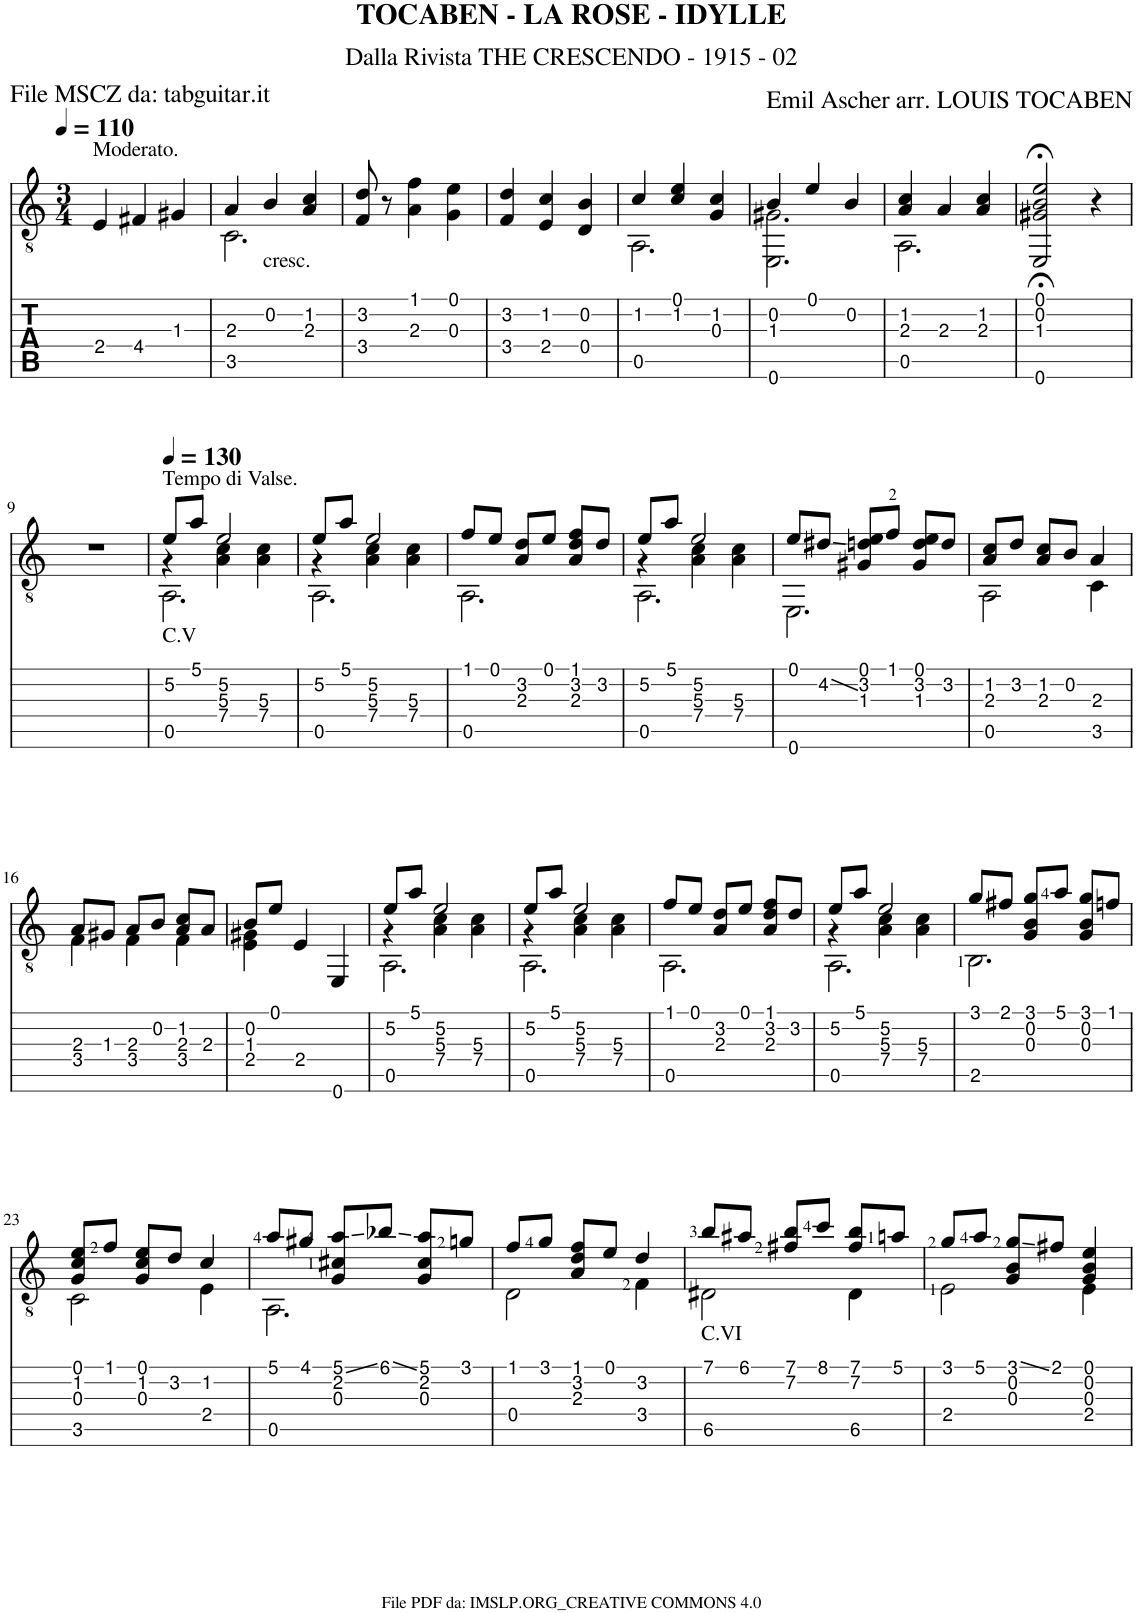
**kern	**kern
*part1	*part1
*staff2	*staff1
*I"Guitar	*
*I'Guit.	*
*stria6	*
*	*clefGv2
*k[]	*k[]
*M3/4	*M3/4
*MM110	*MM110
=1	=1
!	!LO:TX:a:t=Moderato.
4E	4E/
4F#	4F#X/
4G#	4G#X/
=2	=2
*^	*^
4A	2.C	4A/	2.C\
!LO:TX:a:t=cresc.	!	!	!
4B	.	4B/	.
4A 4c	.	4A/ 4c/	.
*v	*v	*	*
*	*v	*v
=3	=3
8F 8d	8F/ 8d/
8r	8r
4A 4f	4A\ 4f\
4G 4e	4G\ 4e\
=4	=4
4F 4d	4F/ 4d/
4E 4c	4E/ 4c/
4D 4B	4D/ 4B/
=5	=5
*^	*^
4c	2.AA	4c/	2.AA\
4c 4e	.	4c/ 4e/	.
4G 4c	.	4G/ 4c/	.
=6	=6	=6	=6
4B	2.EE 2.G#	4B/	2.EE\ 2.G#X\
4e	.	4e/	.
4B	.	4B/	.
=7	=7	=7	=7
4A 4c	2.AA	4A/ 4c/	2.AA\
4A	.	4A/	.
4A 4c	.	4A/ 4c/	.
*v	*v	*	*
*	*v	*v
=8	=8
2EE;< 2G#;< 2B;< 2e;<	2EE/;< 2G#X/;< 2B/;< 2e/;<
4r	4r
!!LO:LB:g=z
=9	=9
2.r	2.r
=10	=10
*	*MM130
*^	*^
*	*^	*	*^
!	!	!	!LO:TX:a:t=Tempo di Valse.	!	!
!LO:TX:a:t=C.V	!	!	!	!	!
8eL	4r	2.AA	8e/L	4r	2.AA\
8aJ	.	.	8a/J	.	.
2e	4A 4c	.	2e/	4A\ 4c\	.
.	4A 4c	.	.	4A\ 4c\	.
=11	=11	=11	=11	=11	=11
8eL	4r	2.AA	8e/L	4r	2.AA\
8aJ	.	.	8a/J	.	.
2e	4A 4c	.	2e/	4A\ 4c\	.
.	4A 4c	.	.	4A\ 4c\	.
*	*v	*v	*	*	*
*	*	*	*v	*v
=12	=12	=12	=12
8fL	2.AA	8f/L	2.AA\
8eJ	.	8e/J	.
8A\ 8d\L	.	8A/ 8d/L	.
8eJ	.	8e/J	.
8A\ 8d\ 8f\L	.	8A/ 8d/ 8f/L	.
8dJ	.	8d/J	.
=13	=13	=13	=13
*	*^	*	*^
8eL	4r	2.AA	8e/L	4r	2.AA\
8aJ	.	.	8a/J	.	.
2e	4A 4c	.	2e/	4A\ 4c\	.
.	4A 4c	.	.	4A\ 4c\	.
*	*v	*v	*	*	*
*	*	*	*v	*v
=14	=14	=14	=14
8eL	2.EE	8e/L	2.EE\
8d#J	.	8d#X/J	.
8G#\ 8d\ 8e\L	.	8G#X/ 8dn/ 8e/L	.
8fJ	.	8f/J	.
8G#\ 8d\ 8e\L	.	8G#/ 8d/ 8e/L	.
8dJ	.	8d/J	.
=15	=15	=15	=15
8A\ 8c\L	2AA	8A/ 8c/L	2AA\
8dJ	.	8d/J	.
8A\ 8c\L	.	8A/ 8c/L	.
8BJ	.	8B/J	.
4A	4C	4A/	4C\
!!LO:LB:g=z	!!
=16	=16	=16	=16
8AL	4F	8A/L	4F\
8G#J	.	8G#X/J	.
8AL	4F	8A/L	4F\
8BJ	.	8B/J	.
8A\ 8c\L	4F	8A/ 8c/L	4F\
8AJ	.	8A/J	.
=17	=17	=17	=17
8BL	4E 4G#	8B/L	4E\ 4G#X\
8eJ	.	8e/J	.
4E	2ryy	4E/	2ryy
4EE	.	4EE/	.
=18	=18	=18	=18
*	*^	*	*^
8eL	4r	2.AA	8e/L	4r	2.AA\
8aJ	.	.	8a/J	.	.
2e	4A 4c	.	2e/	4A\ 4c\	.
.	4A 4c	.	.	4A\ 4c\	.
=19	=19	=19	=19	=19	=19
8eL	4r	2.AA	8e/L	4r	2.AA\
8aJ	.	.	8a/J	.	.
2e	4A 4c	.	2e/	4A\ 4c\	.
.	4A 4c	.	.	4A\ 4c\	.
*	*v	*v	*	*	*
*	*	*	*v	*v
=20	=20	=20	=20
8fL	2.AA	8f/L	2.AA\
8eJ	.	8e/J	.
8A\ 8d\L	.	8A/ 8d/L	.
8eJ	.	8e/J	.
8A\ 8d\ 8f\L	.	8A/ 8d/ 8f/L	.
8dJ	.	8d/J	.
=21	=21	=21	=21
*	*^	*	*^
8eL	4r	2.AA	8e/L	4r	2.AA\
8aJ	.	.	8a/J	.	.
2e	4A 4c	.	2e/	4A\ 4c\	.
.	4A 4c	.	.	4A\ 4c\	.
*	*v	*v	*	*	*
*	*	*	*v	*v
=22	=22	=22	=22
8gL	2.BB	8g/L	2.BB\
8f#J	.	8f#X/J	.
8G\ 8B\ 8g\L	.	8G/ 8B/ 8g/L	.
8aJ	.	8a/J	.
8G\ 8B\ 8g\L	.	8G/ 8B/ 8g/L	.
8fJ	.	8fn/J	.
!!LO:LB:g=z	!!
=23	=23	=23	=23
8G\ 8c\ 8e\L	2C	8G/ 8c/ 8e/L	2C\
8fJ	.	8f/J	.
8G\ 8c\ 8e\L	.	8G/ 8c/ 8e/L	.
8dJ	.	8d/J	.
4c	4E	4c/	4E\
=24	=24	=24	=24
8aL	2.AA	8a/L	2.AA\
8g#J	.	8g#X/J	.
8G\ 8c#\ 8a\L	.	8G/ 8c#X/ 8a/L	.
8b-J	.	8b-X/J	.
8G\ 8c#\ 8a\L	.	8G/ 8c#/ 8a/L	.
8gJ	.	8gn/J	.
=25	=25	=25	=25
8fL	2D	8f/L	2D\
8gJ	.	8g/J	.
8A\ 8d\ 8f\L	.	8A/ 8d/ 8f/L	.
8eJ	.	8e/J	.
4d	4F	4d/	4F\
=26	=26	=26	=26
!LO:TX:a:t=C.VI	!	!	!
8bL	2D#	8b/L	2D#X\
8a#J	.	8a#X/J	.
8f#\ 8b\L	.	8f#X/ 8b/L	.
8ccJ	.	8cc/J	.
8f#\ 8b\L	4D#	8f#/ 8b/L	4D#\
8aJ	.	8an/J	.
=27	=27	=27	=27
8gL	2E	8g/L	2E\
8aJ	.	8a/J	.
8G\ 8B\ 8g\L	.	8G/ 8B/ 8g/L	.
8f#J	.	8f#X/J	.
4G 4B 4e	4E	4G/ 4B/ 4e/	4E\
*v	*v	*	*
*	*v	*v
=	=
*-	*-
